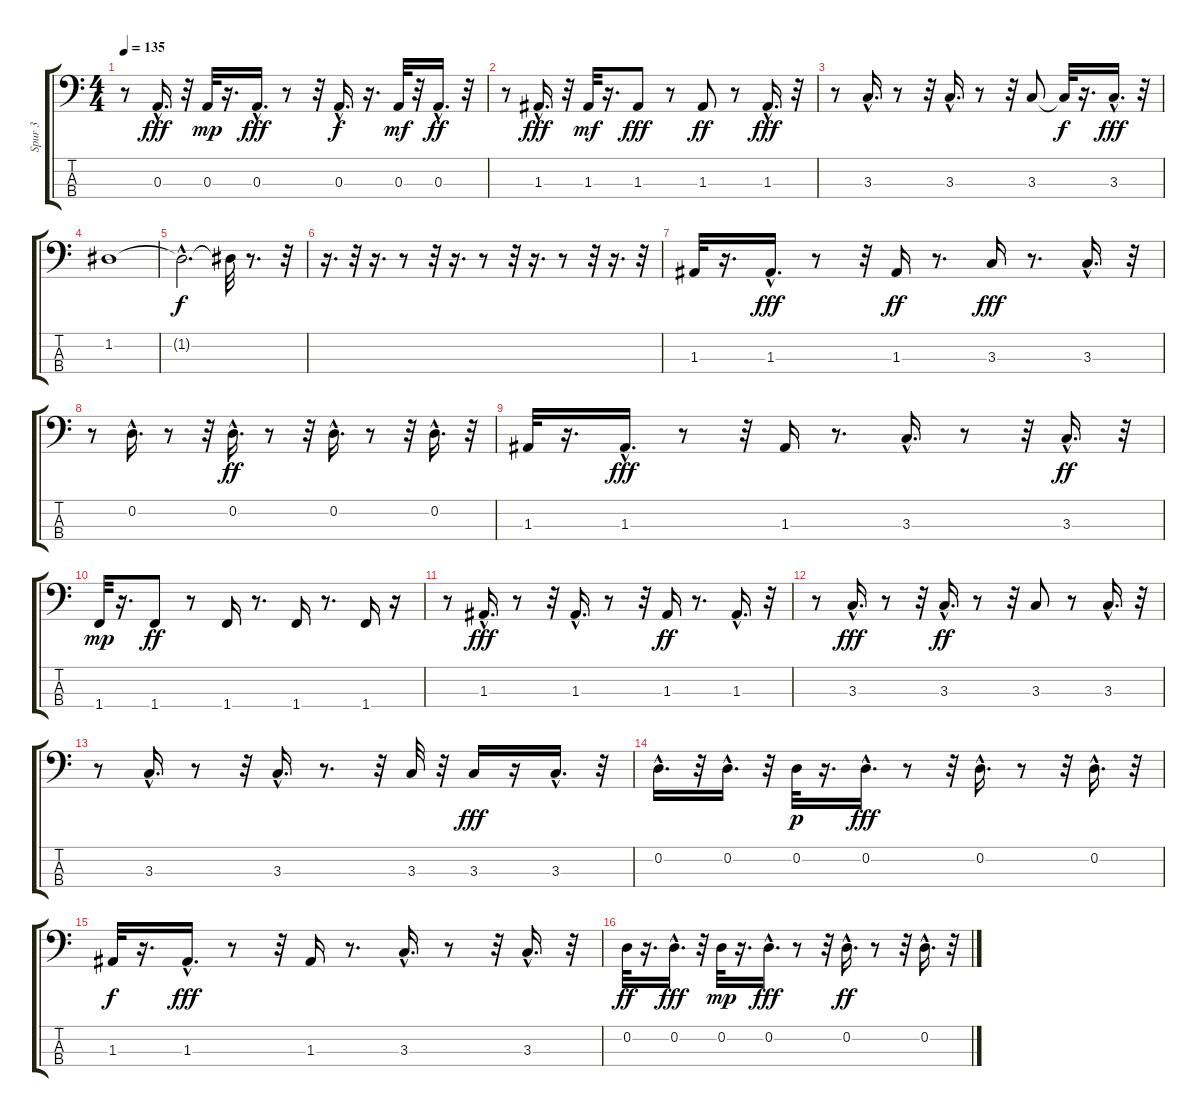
\track ("Spur 3" "Spur 3") {instrument synthbass1}
\staff {score tabs}
\tuning (G2 D2 A1 E1) {hide}
\ts (4 4)
\tempo 135
\clef f4
\ks c
r.8{dy fff} 0.3{hac}.16{d} r.32 0.3.32{dy mp} r.16{d} 0.3{hac}.16{d dy fff} r.8 r.32 0.3{hac}.16{d dy f} r.16{d} 0.3.32{dy mf} r.32 0.3{hac}.16{d dy ff} r.32 |
r.8 1.3{hac}.16{d dy fff} r.32 1.3.32{dy mf} r.16{d} 1.3.8{dy fff} r.8 1.3.8{dy ff} r.8 1.3{hac}.16{d dy fff} r.32 |
r.8 3.3{hac}.16{d} r.8 r.32 3.3{hac}.16{d} r.8 r.32 3.3.8 3.3{t}.32{dy f} r.16{d} 3.3{hac}.16{d dy fff} r.32 |
1.2.1 |
1.2{hac t}.2{d dy f} 1.2{t}.32 r.8{d} r.32 |
r.16{d} r.32 r.16{d} r.8 r.32 r.16{d} r.8 r.32 r.16{d} r.8 r.32 r.16{d} r.32 |
1.3.32 r.16{d} 1.3{hac}.16{d dy fff} r.8 r.32 1.3.16{dy ff} r.8{d} 3.3.16{dy fff} r.8{d} 3.3{hac}.16{d} r.32 |
r.8 0.2{hac}.16{d} r.8 r.32 0.2{hac}.16{d dy ff} r.8 r.32 0.2{hac}.16{d} r.8 r.32 0.2{hac}.16{d} r.32 |
1.3.32 r.16{d} 1.3{hac}.16{d dy fff} r.8 r.32 1.3.16 r.8{d} 3.3{hac}.16{d} r.8 r.32 3.3{hac}.16{d dy ff} r.32 |
1.4.32{dy mp} r.16{d} 1.4.8{dy ff} r.8 1.4.16 r.8{d} 1.4.16 r.8{d} 1.4.16 r.16 |
r.8 1.3{hac}.16{d dy fff} r.8 r.32 1.3{hac}.16{d} r.8 r.32 1.3.16{dy ff} r.8{d} 1.3{hac}.16{d} r.32 |
r.8 3.3{hac}.16{d dy fff} r.8 r.32 3.3{hac}.16{d dy ff} r.8 r.32 3.3.8 r.8 3.3{hac}.16{d} r.32 |
r.8 3.3{hac}.16{d} r.8 r.32 3.3{hac}.16{d} r.8{d} r.32 3.3.32 r.32 3.3.16{dy fff} r.16 3.3{hac}.16{d} r.32 |
0.2{hac}.16{d} r.32 0.2{hac}.16{d} r.32 0.2.32{dy p} r.16{d} 0.2{hac}.16{d dy fff} r.8 r.32 0.2{hac}.16{d} r.8 r.32 0.2{hac}.16{d} r.32 |
1.3.32{dy f} r.16{d} 1.3{hac}.16{d dy fff} r.8 r.32 1.3.16 r.8{d} 3.3{hac}.16{d} r.8 r.32 3.3{hac}.16{d} r.32 |
0.2.32{dy ff} r.16{d} 0.2{hac}.16{d dy fff} r.32 0.2.32{dy mp} r.16{d} 0.2{hac}.16{d dy fff} r.8 r.32 0.2{hac}.16{d dy ff} r.8 r.32 0.2{hac}.16{d} r.32
